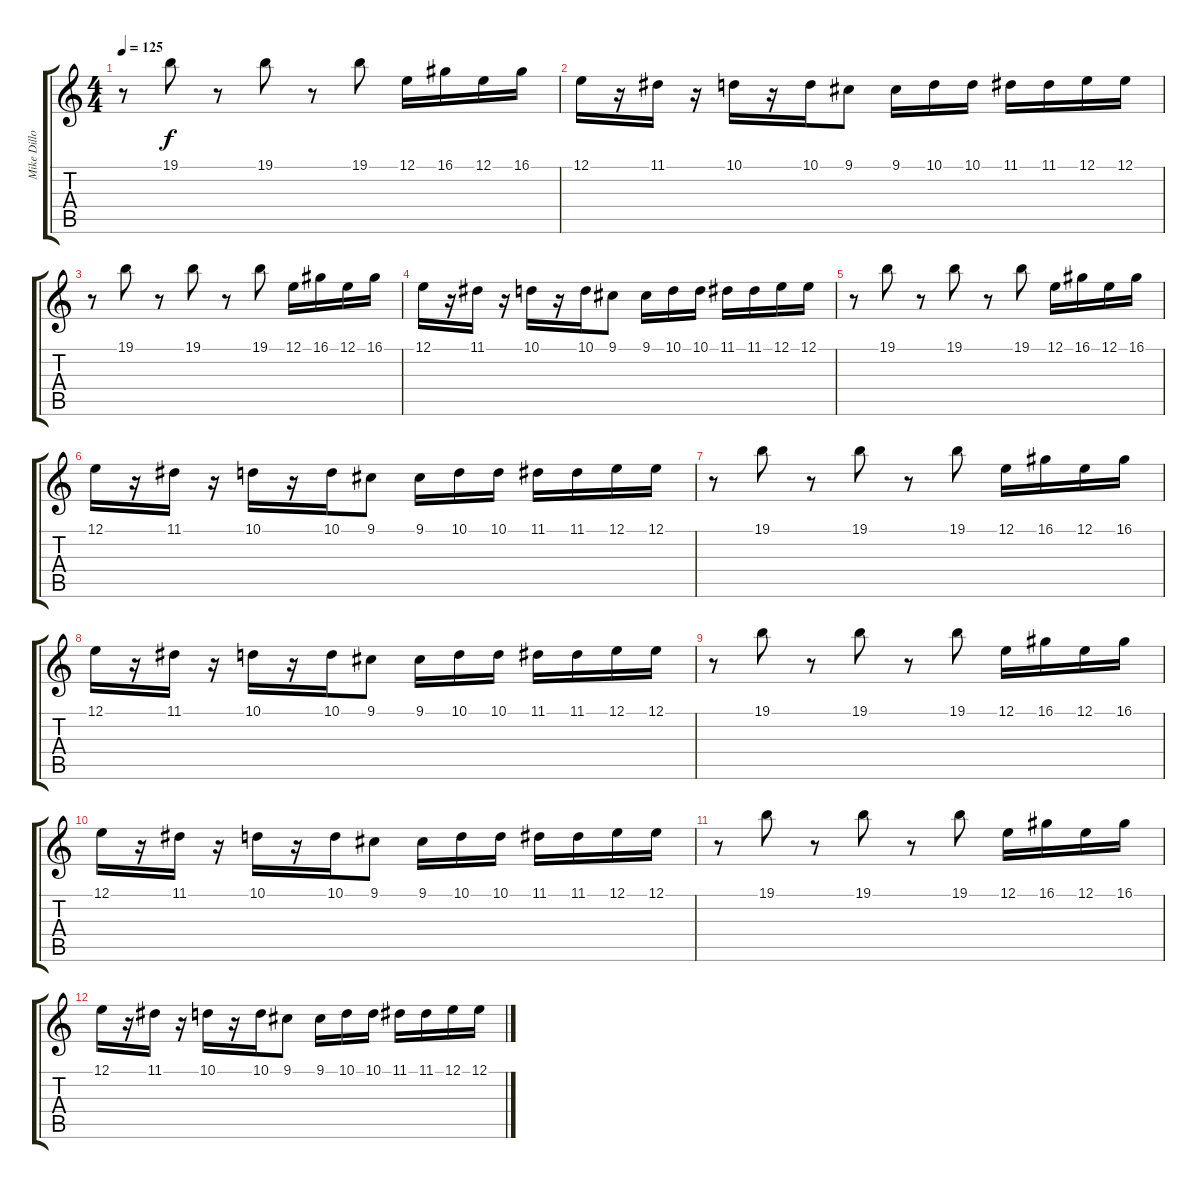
\track ("Mike Dillon (Marimba)" "Mike Dillo") {instrument xylophone}
\staff {score tabs}
\tuning (E4 B3 G3 D3 A2 E2) {hide}
\ts (4 4)
\tempo 125
\clef g2
\ks c
r.8{dy f} 19.1.8 r.8 19.1.8 r.8 19.1.8 12.1.16 16.1.16 12.1.16 16.1.16 |
12.1.16 r.16 11.1.16 r.16 10.1.16 r.16 10.1.16 9.1.8 9.1.16 10.1.16 10.1.16 11.1.16 11.1.16 12.1.16 12.1.16 |
r.8 19.1.8 r.8 19.1.8 r.8 19.1.8 12.1.16 16.1.16 12.1.16 16.1.16 |
12.1.16 r.16 11.1.16 r.16 10.1.16 r.16 10.1.16 9.1.8 9.1.16 10.1.16 10.1.16 11.1.16 11.1.16 12.1.16 12.1.16 |
r.8 19.1.8 r.8 19.1.8 r.8 19.1.8 12.1.16 16.1.16 12.1.16 16.1.16 |
12.1.16 r.16 11.1.16 r.16 10.1.16 r.16 10.1.16 9.1.8 9.1.16 10.1.16 10.1.16 11.1.16 11.1.16 12.1.16 12.1.16 |
r.8 19.1.8 r.8 19.1.8 r.8 19.1.8 12.1.16 16.1.16 12.1.16 16.1.16 |
12.1.16 r.16 11.1.16 r.16 10.1.16 r.16 10.1.16 9.1.8 9.1.16 10.1.16 10.1.16 11.1.16 11.1.16 12.1.16 12.1.16 |
r.8 19.1.8 r.8 19.1.8 r.8 19.1.8 12.1.16 16.1.16 12.1.16 16.1.16 |
12.1.16 r.16 11.1.16 r.16 10.1.16 r.16 10.1.16 9.1.8 9.1.16 10.1.16 10.1.16 11.1.16 11.1.16 12.1.16 12.1.16 |
r.8 19.1.8 r.8 19.1.8 r.8 19.1.8 12.1.16 16.1.16 12.1.16 16.1.16 |
12.1.16 r.16 11.1.16 r.16 10.1.16 r.16 10.1.16 9.1.8 9.1.16 10.1.16 10.1.16 11.1.16 11.1.16 12.1.16 12.1.16
